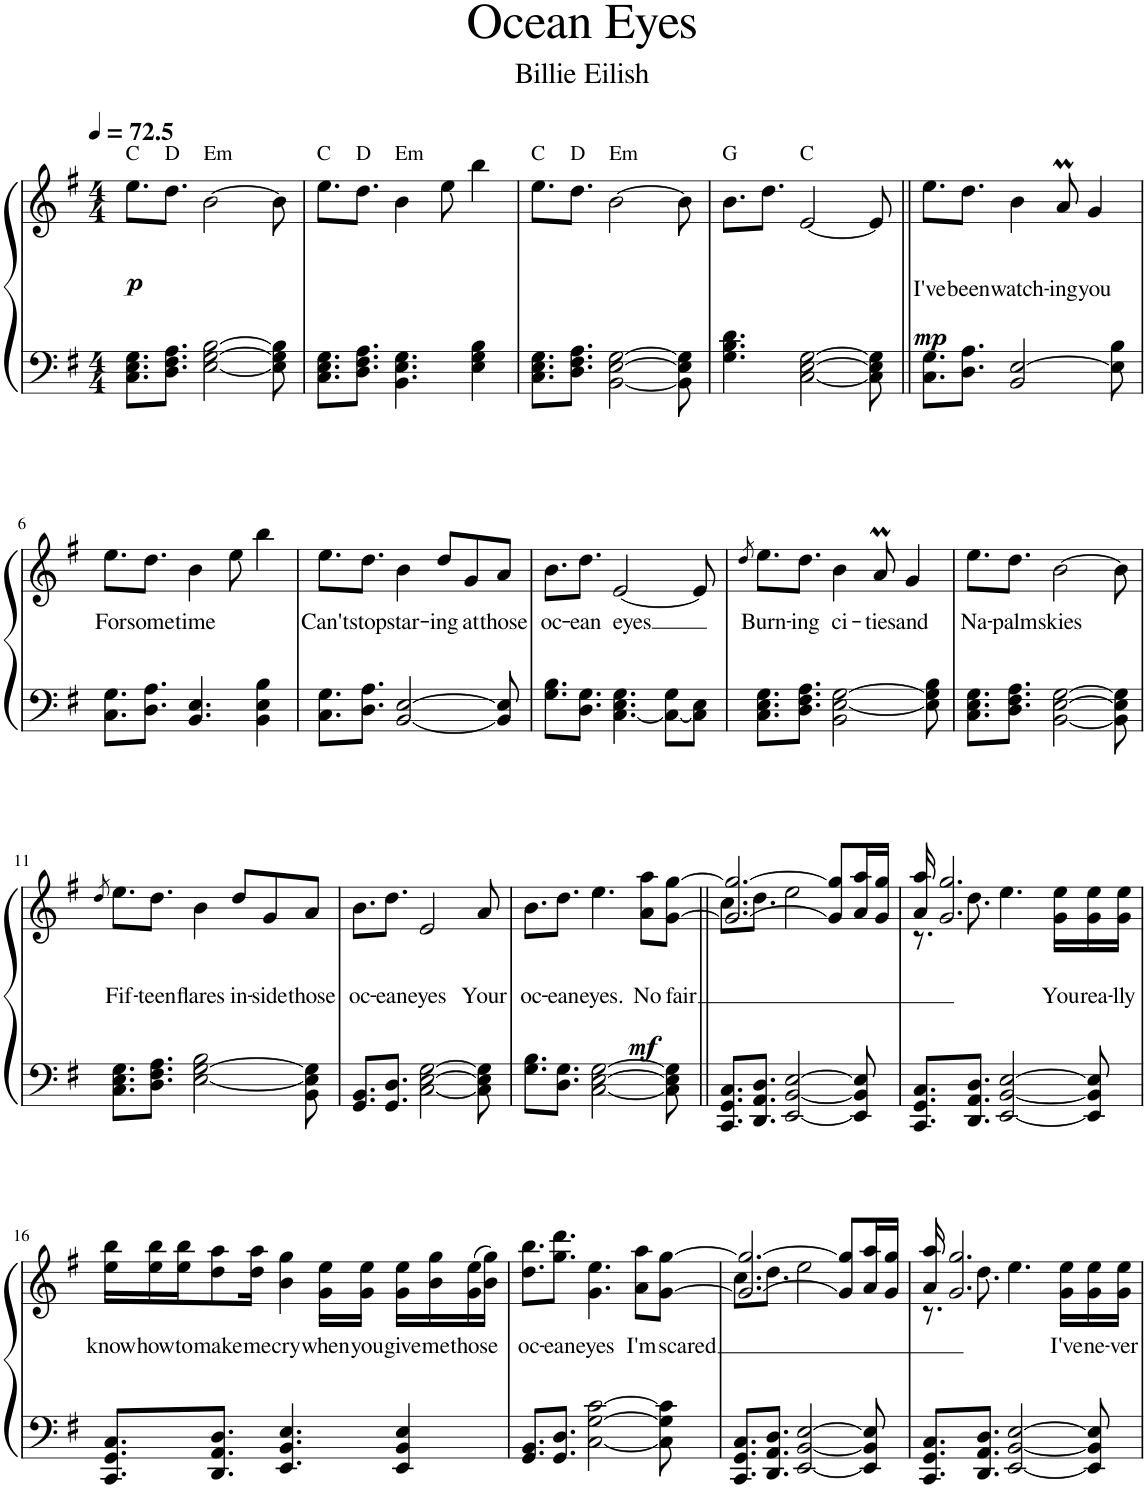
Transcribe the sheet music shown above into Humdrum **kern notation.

**kern	**kern	**text	**dynam
*part1	*part1	*part1	*part1
*staff2	*staff1	*staff1	*staff1/2
*I"Piano	*	*	*
*I'Pno.	*	*	*
*clefF4	*clefG2	*	*
*k[f#]	*k[f#]	*	*
*M4/4	*M4/4	*	*
*MM73	*MM73	*	*
=1	=1	=1	=1
!	!LO:TX:a:t=C	!	!
!	!	!	!LO:DY:b
8.C\ 8.E\ 8.G\L	8.ee\L	.	p
!	!LO:TX:a:t=D	!	!
8.D\ 8.F#\ 8.A\J	8.dd\J	.	.
!	!LO:TX:a:t=Em	!	!
[2E\ [2G\ [2B\	[2b\	.	.
8E\] 8G\] 8B\]	8b\]	.	.
=2	=2	=2	=2
!	!LO:TX:a:t=C	!	!
8.C\ 8.E\ 8.G\L	8.ee\L	.	.
!	!LO:TX:a:t=D	!	!
8.D\ 8.F#\ 8.A\J	8.dd\J	.	.
!	!LO:TX:a:t=Em	!	!
4.BB\ 4.E\ 4.G\	4b\	.	.
.	8ee\	.	.
4E\ 4G\ 4B\	4bb\	.	.
=3	=3	=3	=3
!	!LO:TX:a:t=C	!	!
8.C\ 8.E\ 8.G\L	8.ee\L	.	.
!	!LO:TX:a:t=D	!	!
8.D\ 8.F#\ 8.A\J	8.dd\J	.	.
!	!LO:TX:a:t=Em	!	!
[2BB\ [2E\ [2G\	[2b\	.	.
8BB\] 8E\] 8G\]	8b\]	.	.
=4	=4	=4	=4
!	!LO:TX:a:t=G	!	!
4.G\ 4.B\ 4.d\	8.b\L	.	.
.	8.dd\J	.	.
!	!LO:TX:a:t=C	!	!
[2C\ [2E\ [2G\	[2e/	.	.
8C\] 8E\] 8G\]	8e/]	.	.
=5||	=5||	=5||	=5||
!	!	!LO:LY:b	!LO:DY:b
8.C\ 8.G\L	8.ee\L	I've	mp
!	!	!LO:LY:b	!
8.D\ 8.A\J	8.dd\J	been	.
!	!	!LO:LY:b	!
2BB/ [2E/	4b\	watch-	.
!	!	!LO:LY:b	!
.	8aM/	-ing	.
!	!	!LO:LY:b	!
.	4g/	you	.
8E\] 8B\	.	.	.
!!LO:LB:g=z
=6	=6	=6	=6
!	!	!LO:LY:b	!
8.C\ 8.G\L	8.ee\L	For	.
!	!	!LO:LY:b	!
8.D\ 8.A\J	8.dd\J	some	.
!	!	!LO:LY:b	!
4.BB/ 4.E/	4b\	time	.
.	8ee\	.	.
4BB\ 4E\ 4B\	4bb\	.	.
=7	=7	=7	=7
!	!	!LO:LY:b	!
8.C\ 8.G\L	8.ee\L	Can't	.
!	!	!LO:LY:b	!
8.D\ 8.A\J	8.dd\J	stop	.
!	!	!LO:LY:b	!
[2BB/ [2E/	4b\	star-	.
!	!	!LO:LY:b	!
.	8dd/L	-ing	.
!	!	!LO:LY:b	!
.	8g/	at	.
!	!	!LO:LY:b	!
8BB/] 8E/]	8a/J	those	.
=8	=8	=8	=8
!	!	!LO:LY:b	!
8.G\ 8.B\L	8.b\L	oc-	.
!	!	!LO:LY:b	!
8.D\ 8.G\J	8.dd\J	-ean	.
!	!	!LO:LY:b	!
[4.C\ 4.E\ 4.G\	[2e/	eyes	.
8C\_ 8G\L	.	.	.
8C\] 8E\J	8e/]	.	.
=9	=9	=9	=9
.	8qdd/	.	.
!	!	!LO:LY:b	!
8.C\ 8.E\ 8.G\L	8.ee\L	Burn-	.
!	!	!LO:LY:b	!
8.D\ 8.F#\ 8.A\J	8.dd\J	-ing	.
!	!	!LO:LY:b	!
2BB\ [2E\ [2G\	4b\	ci-	.
!	!	!LO:LY:b	!
.	8aM/	-ties	.
!	!	!LO:LY:b	!
.	4g/	and	.
8E\] 8G\] 8B\	.	.	.
=10	=10	=10	=10
!	!	!LO:LY:b	!
8.C\ 8.E\ 8.G\L	8.ee\L	Na-	.
!	!	!LO:LY:b	!
8.D\ 8.F#\ 8.A\J	8.dd\J	-palm	.
!	!	!LO:LY:b	!
[2BB\ [2E\ [2G\	[2b\	skies	.
8BB\] 8E\] 8G\]	8b\]	.	.
!!LO:LB:g=z
=11	=11	=11	=11
.	8qdd/	.	.
!	!	!LO:LY:b	!
8.C\ 8.E\ 8.G\L	8.ee\L	Fif-	.
!	!	!LO:LY:b	!
8.D\ 8.F#\ 8.A\J	8.dd\J	-teen	.
!	!	!LO:LY:b	!
[2E\ [2G\ 2B\	4b\	flares	.
!	!	!LO:LY:b	!
.	8dd/L	in-	.
!	!	!LO:LY:b	!
.	8g/	-side	.
!	!	!LO:LY:b	!
8BB\ 8E\] 8G\]	8a/J	those	.
=12	=12	=12	=12
!	!	!LO:LY:b	!
8.GG/ 8.BB/L	8.b\L	oc-	.
!	!	!LO:LY:b	!
8.GG/ 8.D/J	8.dd\J	-ean	.
!	!	!LO:LY:b	!
[2C\ [2E\ [2G\	2e/	eyes	.
!	!	!LO:LY:b	!
8C\] 8E\] 8G\]	8a/	Your	.
=13	=13	=13	=13
!	!	!LO:LY:b	!
8.G\ 8.B\L	8.b\L	oc-	.
!	!	!LO:LY:b	!
8.D\ 8.G\J	8.dd\J	-ean	.
!	!	!LO:LY:b	!
[2C\ [2E\ [2G\	4.ee\	eyes.	.
!	!	!LO:LY:b	!LO:DY:b
.	8a\ 8aa\L	No	mf
!	!	!LO:LY:b	!
8C\] 8E\] 8G\]	[8g\ [8gg\J	fair	.
=14||	=14||	=14||	=14||
*	*^	*	*
8.CC/ 8.GG/ 8.C/L	2.g/_ 2.gg/_	8.cc\L	.	.
8.DD/ 8.AA/ 8.D/J	.	8.dd\J	.	.
[2EE/ [2BB/ [2E/	.	2ee\	.	.
.	8g/] 8gg/]L	.	.	.
8EE/] 8BB/] 8E/]	16a/ 16aa/L	8ryy	.	.
.	16g/ 16gg/JJ	.	.	.
=15	=15	=15	=15	=15
8.CC/ 8.GG/ 8.C/L	16a/ 16aa/	8.r	.	.
.	2.g/ 2.gg/	.	.	.
8.DD/ 8.AA/ 8.D/J	.	8.dd\	.	.
[2EE/ [2BB/ [2E/	.	4.ee\	.	.
.	.	4ryy	.	.
!	!	!	!LO:LY:b	!
.	16g\ 16ee\LL	.	You	.
!	!	!	!LO:LY:b	!
8EE/] 8BB/] 8E/]	16g\ 16ee\	.	rea-	.
!	!	!	!LO:LY:b	!
.	16g\ 16ee\JJ	.	-lly	.
*	*v	*v	*	*
!!LO:LB:g=z
=16	=16	=16	=16
!	!	!LO:LY:b	!
8.CC/ 8.GG/ 8.C/L	16ee\ 16bb\LL	know	.
!	!	!LO:LY:b	!
.	16ee\ 16bb\	how	.
!	!	!LO:LY:b	!
.	16ee\ 16bb\J	to	.
!	!	!LO:LY:b	!
8.DD/ 8.AA/ 8.D/J	8dd\ 8aa\	make	.
!	!	!LO:LY:b	!
.	16dd\ 16aa\Jk	me	.
!	!	!LO:LY:b	!
4.EE/ 4.BB/ 4.E/	4b\ 4gg\	cry	.
!	!	!LO:LY:b	!
.	16g\ 16ee\LL	when	.
!	!	!LO:LY:b	!
.	16g\ 16ee\JJ	you	.
!	!	!LO:LY:b	!
4EE/ 4BB/ 4E/	16g\ 16ee\LL	give	.
!	!	!LO:LY:b	!
.	16b\ 16gg\	me	.
!	!	!LO:LY:b	!
.	(16g\ 16ee\	those	.
.	16b\ 16gg\JJ)	.	.
=17	=17	=17	=17
!	!	!LO:LY:b	!
8.GG/ 8.BB/L	8.dd\ 8.bb\L	oc-	.
!	!	!LO:LY:b	!
8.GG/ 8.D/J	8.gg\ 8.ddd\J	-ean	.
!	!	!LO:LY:b	!
[2C\ [2G\ [2c\	4.g\ 4.ee\	eyes	.
!	!	!LO:LY:b	!
.	8a\ 8aa\L	I'm	.
!	!	!LO:LY:b	!
8C\] 8G\] 8c\]	[8g\ [8gg\J	scared	.
=18	=18	=18	=18
*	*^	*	*
8.CC/ 8.GG/ 8.C/L	2.g/_ 2.gg/_	8.cc\L	.	.
8.DD/ 8.AA/ 8.D/J	.	8.dd\J	.	.
[2EE/ [2BB/ [2E/	.	2ee\	.	.
.	8g/] 8gg/]L	.	.	.
8EE/] 8BB/] 8E/]	16a/ 16aa/L	8ryy	.	.
.	16g/ 16gg/JJ	.	.	.
=19	=19	=19	=19	=19
8.CC/ 8.GG/ 8.C/L	16a/ 16aa/	8.r	.	.
.	2.g/ 2.gg/	.	.	.
8.DD/ 8.AA/ 8.D/J	.	8.dd\	.	.
[2EE/ [2BB/ [2E/	.	4.ee\	.	.
.	.	4ryy	.	.
!	!	!	!LO:LY:b	!
.	16g\ 16ee\LL	.	I've	.
!	!	!	!LO:LY:b	!
8EE/] 8BB/] 8E/]	16g\ 16ee\	.	ne-	.
!	!	!	!LO:LY:b	!
.	16g\ 16ee\JJ	.	-ver	.
*	*v	*v	*	*
=	=	=	=
*-	*-	*-	*-
